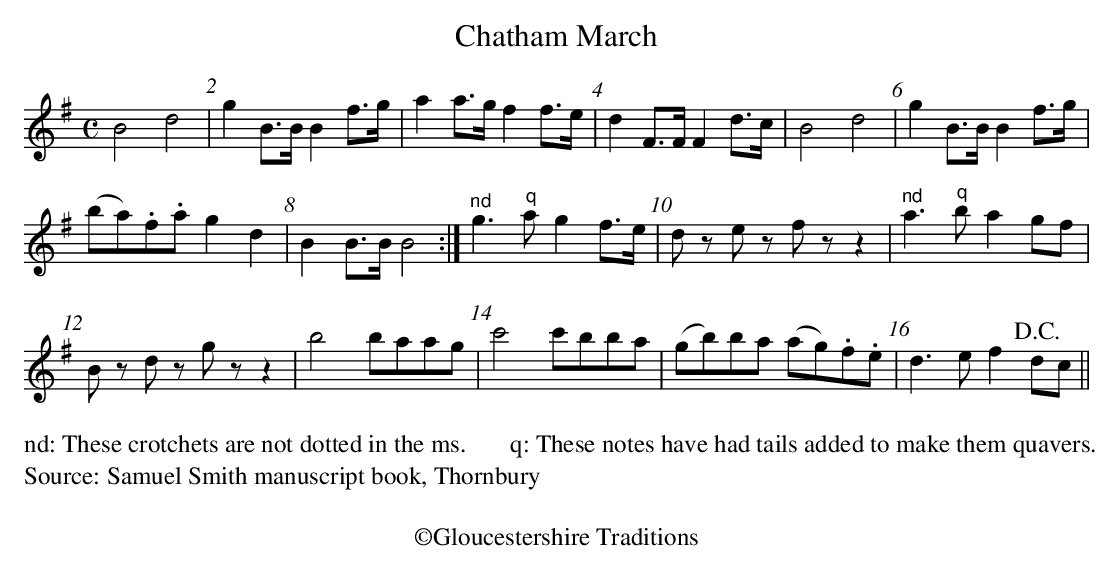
X:1
T:Chatham March
U:P=!D.C.!
L:1/8
M:C
K:G
B4d4 |g2B>BB2f>g |a2a>g f2f>e |d2 F>FF2d>c |B4d4 |\
g2B>BB2f>g |
(ba).f.a g2d2 | B2B>BB4:| "^nd"g3"^q"ag2f>e|dz ez fzz2 |\
"^nd"a3"^q"ba2gf|
Bz dz gzz2| b4baag |c'4 c'bba| (gb)ba (ag).f.e|d3ef2Pdc||
